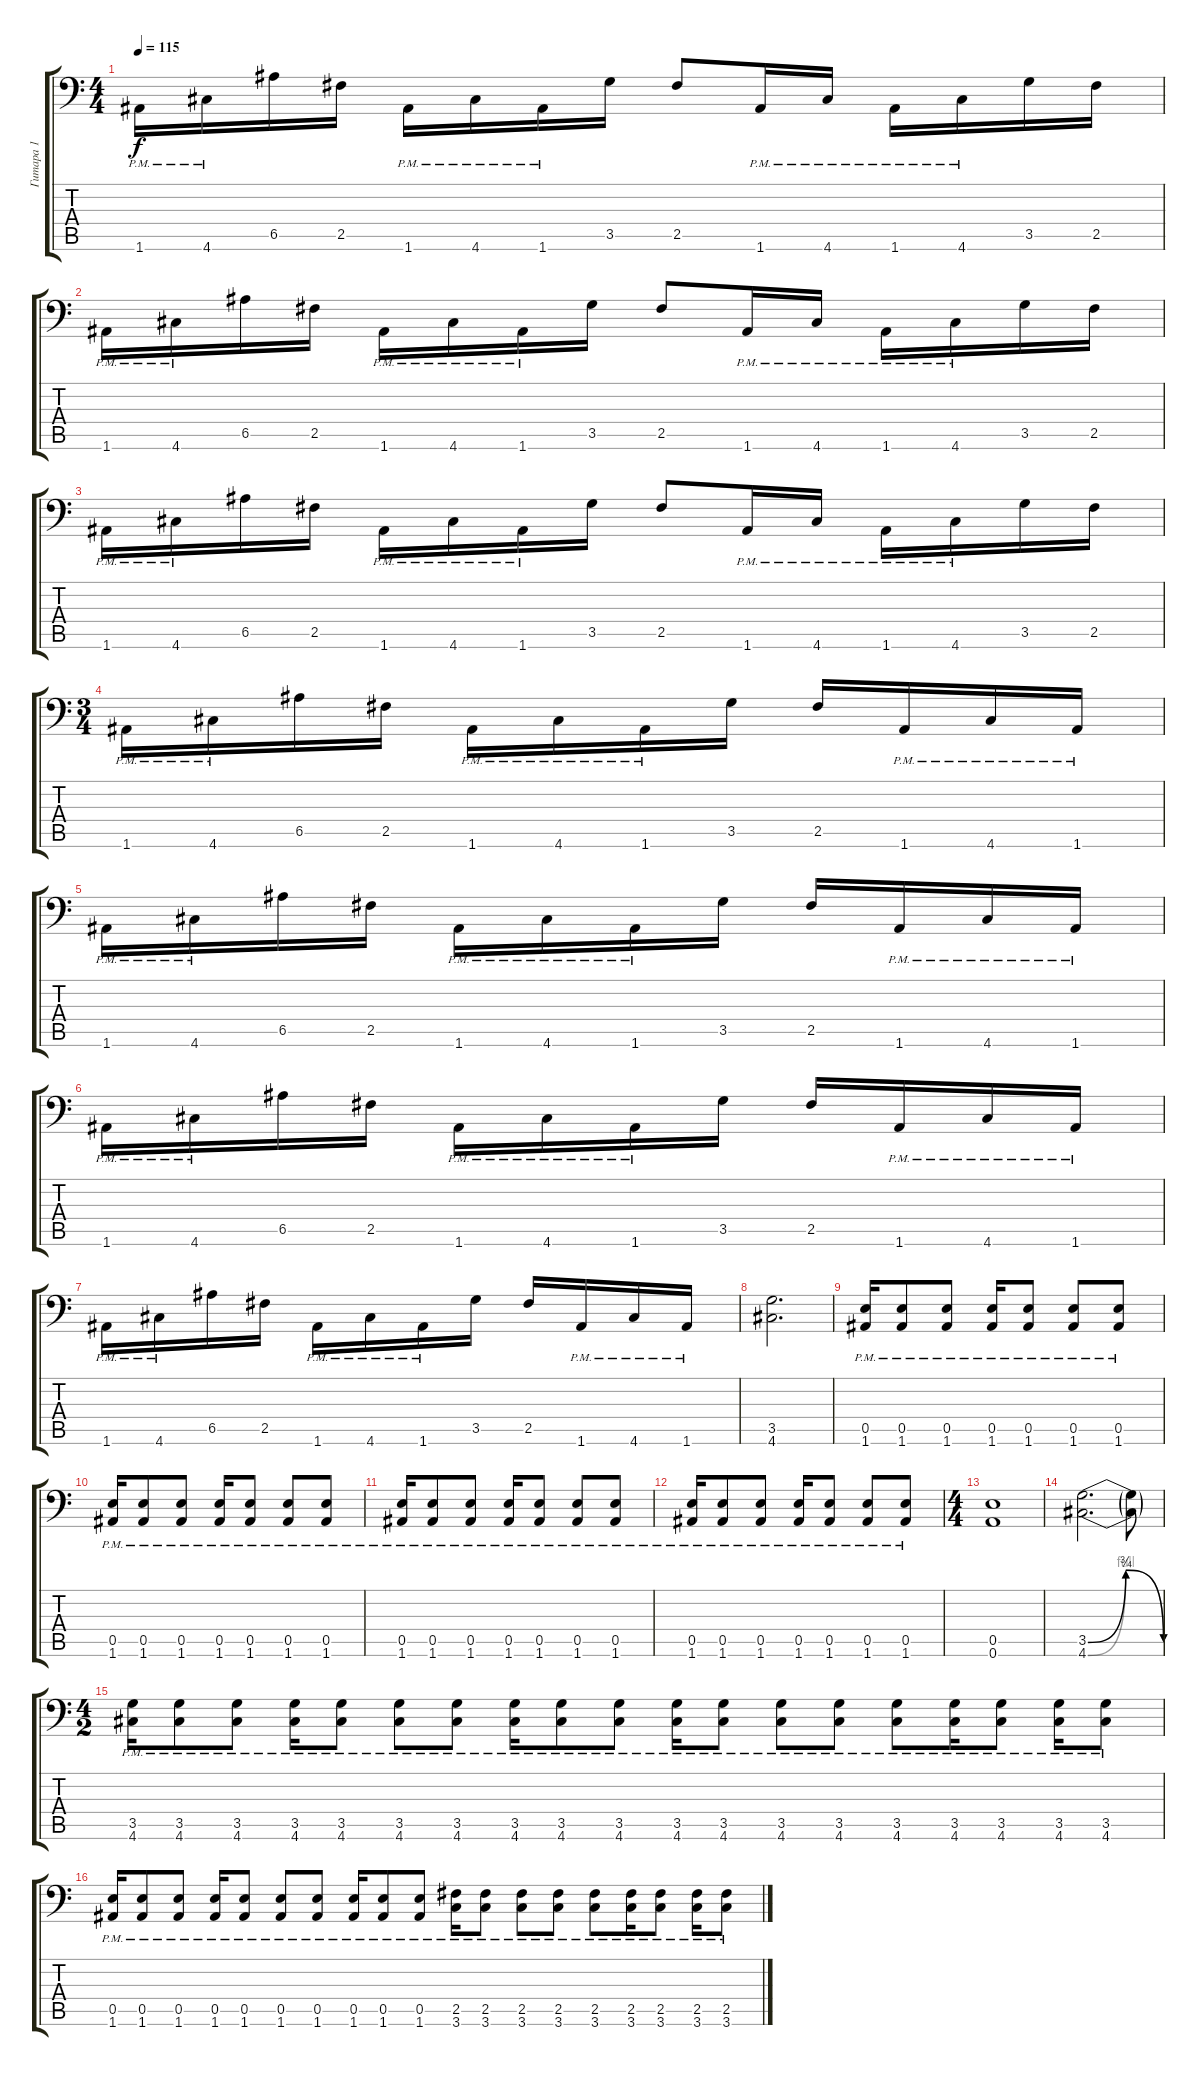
\track ("Гитара 1" "Гитара 1") {instrument distortionguitar}
\staff {score tabs}
\tuning (B3 Gb3 D3 A2 E2 A1) {hide}
\ts (4 4)
\tempo 115
\clef f4
\ks c
1.6{pm}.16{dy f} 4.6{pm}.16 6.5.16 2.5.16 1.6{pm}.16 4.6{pm}.16 1.6{pm}.16 3.5.16 2.5.8 1.6{pm}.16 4.6{pm}.16 1.6{pm}.16 4.6{pm}.16 3.5.16 2.5.16 |
1.6{pm}.16 4.6{pm}.16 6.5.16 2.5.16 1.6{pm}.16 4.6{pm}.16 1.6{pm}.16 3.5.16 2.5.8 1.6{pm}.16 4.6{pm}.16 1.6{pm}.16 4.6{pm}.16 3.5.16 2.5.16 |
1.6{pm}.16 4.6{pm}.16 6.5.16 2.5.16 1.6{pm}.16 4.6{pm}.16 1.6{pm}.16 3.5.16 2.5.8 1.6{pm}.16 4.6{pm}.16 1.6{pm}.16 4.6{pm}.16 3.5.16 2.5.16 |
\ts (3 4)
1.6{pm}.16 4.6{pm}.16 6.5.16 2.5.16 1.6{pm}.16 4.6{pm}.16 1.6{pm}.16 3.5.16 2.5.16 1.6{pm}.16 4.6{pm}.16 1.6{pm}.16 |
1.6{pm}.16 4.6{pm}.16 6.5.16 2.5.16 1.6{pm}.16 4.6{pm}.16 1.6{pm}.16 3.5.16 2.5.16 1.6{pm}.16 4.6{pm}.16 1.6{pm}.16 |
1.6{pm}.16 4.6{pm}.16 6.5.16 2.5.16 1.6{pm}.16 4.6{pm}.16 1.6{pm}.16 3.5.16 2.5.16 1.6{pm}.16 4.6{pm}.16 1.6{pm}.16 |
1.6{pm}.16 4.6{pm}.16 6.5.16 2.5.16 1.6{pm}.16 4.6{pm}.16 1.6{pm}.16 3.5.16 2.5.16 1.6{pm}.16 4.6{pm}.16 1.6{pm}.16 |
(3.5 4.6).2{d} |
(0.5{pm} 1.6{pm}).16 (0.5{pm} 1.6{pm}).8 (0.5{pm} 1.6{pm}).8 (0.5{pm} 1.6{pm}).16 (0.5{pm} 1.6{pm}).8 (0.5{pm} 1.6{pm}).8 (0.5{pm} 1.6{pm}).8 |
(0.5{pm} 1.6{pm}).16 (0.5{pm} 1.6{pm}).8 (0.5{pm} 1.6{pm}).8 (0.5{pm} 1.6{pm}).16 (0.5{pm} 1.6{pm}).8 (0.5{pm} 1.6{pm}).8 (0.5{pm} 1.6{pm}).8 |
(0.5{pm} 1.6{pm}).16 (0.5{pm} 1.6{pm}).8 (0.5{pm} 1.6{pm}).8 (0.5{pm} 1.6{pm}).16 (0.5{pm} 1.6{pm}).8 (0.5{pm} 1.6{pm}).8 (0.5{pm} 1.6{pm}).8 |
(0.5{pm} 1.6{pm}).16 (0.5{pm} 1.6{pm}).8 (0.5{pm} 1.6{pm}).8 (0.5{pm} 1.6{pm}).16 (0.5{pm} 1.6{pm}).8 (0.5{pm} 1.6{pm}).8 (0.5{pm} 1.6{pm}).8 |
\ts (4 4)
(0.5 0.6).1 |
(3.5{be (bendrelease 0 0 30 3 30 3 60 0)} 4.6{be (bendrelease 0 0 30 4 30 4 60 0)}).2{d} (3.5{t} 4.6{t}).8 |
\ts (4 2)
(3.5{pm} 4.6{pm}).16 (3.5{pm} 4.6{pm}).8 (3.5{pm} 4.6{pm}).8 (3.5{pm} 4.6{pm}).16 (3.5{pm} 4.6{pm}).8 (3.5{pm} 4.6{pm}).8 (3.5{pm} 4.6{pm}).8 (3.5{pm} 4.6{pm}).16 (3.5{pm} 4.6{pm}).8 (3.5{pm} 4.6{pm}).8 (3.5{pm} 4.6{pm}).16 (3.5{pm} 4.6{pm}).8 (3.5{pm} 4.6{pm}).8 (3.5{pm} 4.6{pm}).8 (3.5{pm} 4.6{pm}).8 (3.5{pm} 4.6{pm}).16 (3.5{pm} 4.6{pm}).8 (3.5{pm} 4.6{pm}).16 (3.5{pm} 4.6{pm}).8 |
(0.5{pm} 1.6{pm}).16 (0.5{pm} 1.6{pm}).8 (0.5{pm} 1.6{pm}).8 (0.5{pm} 1.6{pm}).16 (0.5{pm} 1.6{pm}).8 (0.5{pm} 1.6{pm}).8 (0.5{pm} 1.6{pm}).8 (0.5{pm} 1.6{pm}).16 (0.5{pm} 1.6{pm}).8 (0.5{pm} 1.6{pm}).8 (2.5{pm} 3.6{pm}).16 (2.5{pm} 3.6{pm}).8 (2.5{pm} 3.6{pm}).8 (2.5{pm} 3.6{pm}).8 (2.5{pm} 3.6{pm}).8 (2.5{pm} 3.6{pm}).16 (2.5{pm} 3.6{pm}).8 (2.5{pm} 3.6{pm}).16 (2.5{pm} 3.6{pm}).8
